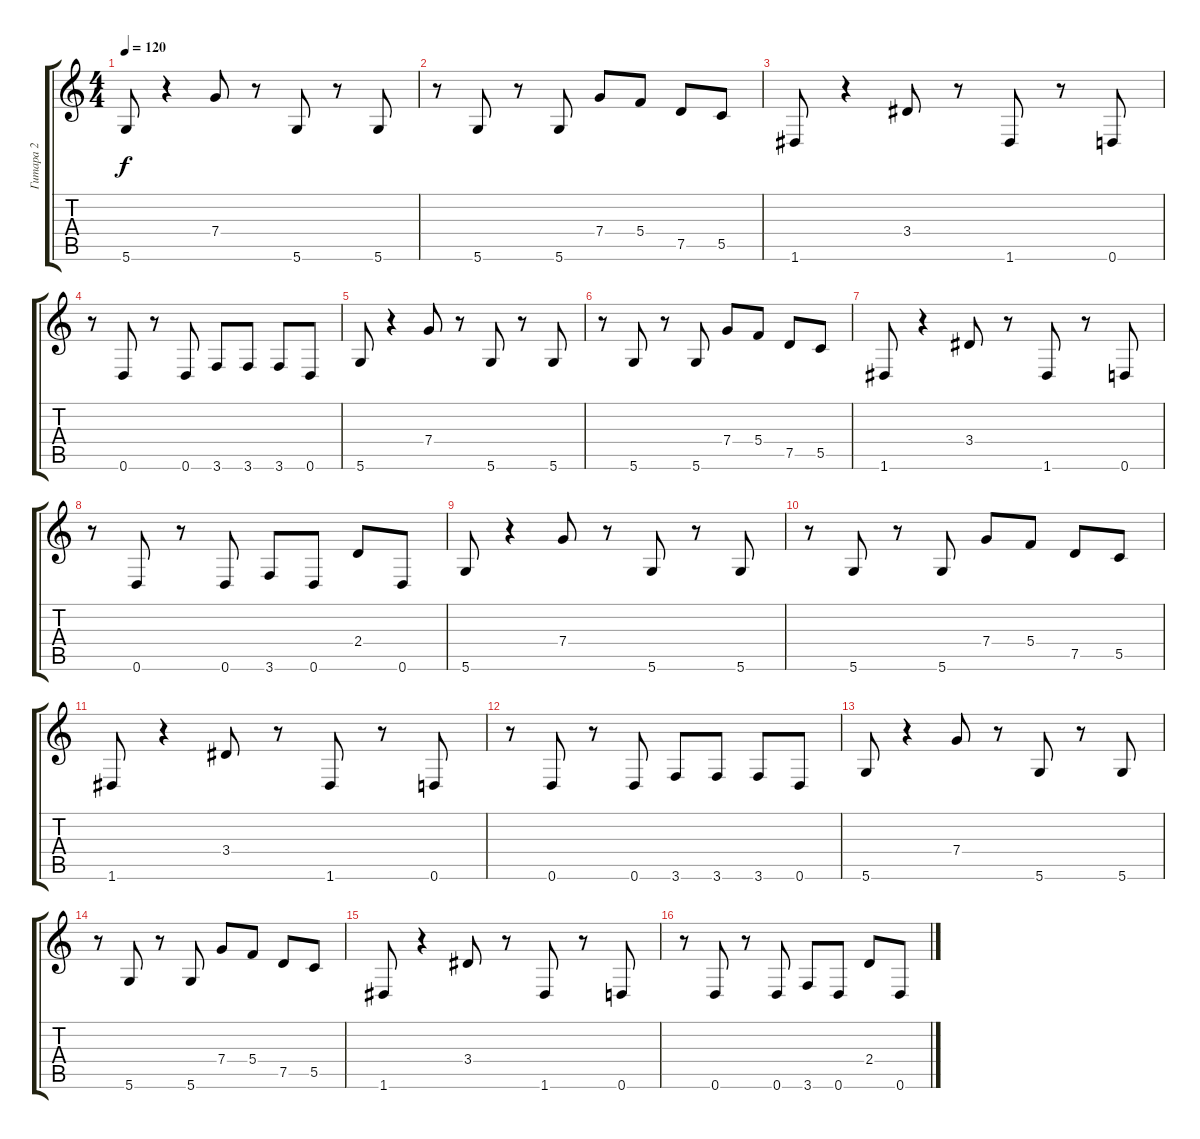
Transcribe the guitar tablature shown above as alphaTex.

\track ("Гитара 2" "Гитара 2") {instrument overdrivenguitar}
\staff {score tabs}
\tuning (D4 A3 F3 C3 G2 D2) {hide}
\ts (4 4)
\tempo 120
\clef g2
\ks c
5.6.8{dy f volume 14 instrument overdrivenguitar} r.4 7.4.8 r.8 5.6.8 r.8 5.6.8 |
r.8 5.6.8 r.8 5.6.8 7.4.8 5.4.8 7.5.8 5.5.8 |
1.6.8 r.4 3.4.8 r.8 1.6.8 r.8 0.6.8 |
r.8 0.6.8 r.8 0.6.8 3.6.8 3.6.8 3.6.8 0.6.8 |
5.6.8 r.4 7.4.8 r.8 5.6.8 r.8 5.6.8 |
r.8 5.6.8 r.8 5.6.8 7.4.8 5.4.8 7.5.8 5.5.8 |
1.6.8 r.4 3.4.8 r.8 1.6.8 r.8 0.6.8 |
r.8 0.6.8 r.8 0.6.8 3.6.8 0.6.8 2.4.8 0.6.8 |
5.6.8 r.4 7.4.8 r.8 5.6.8 r.8 5.6.8 |
r.8 5.6.8 r.8 5.6.8 7.4.8 5.4.8 7.5.8 5.5.8 |
1.6.8 r.4 3.4.8 r.8 1.6.8 r.8 0.6.8 |
r.8 0.6.8 r.8 0.6.8 3.6.8 3.6.8 3.6.8 0.6.8 |
5.6.8 r.4 7.4.8 r.8 5.6.8 r.8 5.6.8 |
r.8 5.6.8 r.8 5.6.8 7.4.8 5.4.8 7.5.8 5.5.8 |
1.6.8 r.4 3.4.8 r.8 1.6.8 r.8 0.6.8 |
r.8 0.6.8 r.8 0.6.8 3.6.8 0.6.8 2.4.8 0.6.8
